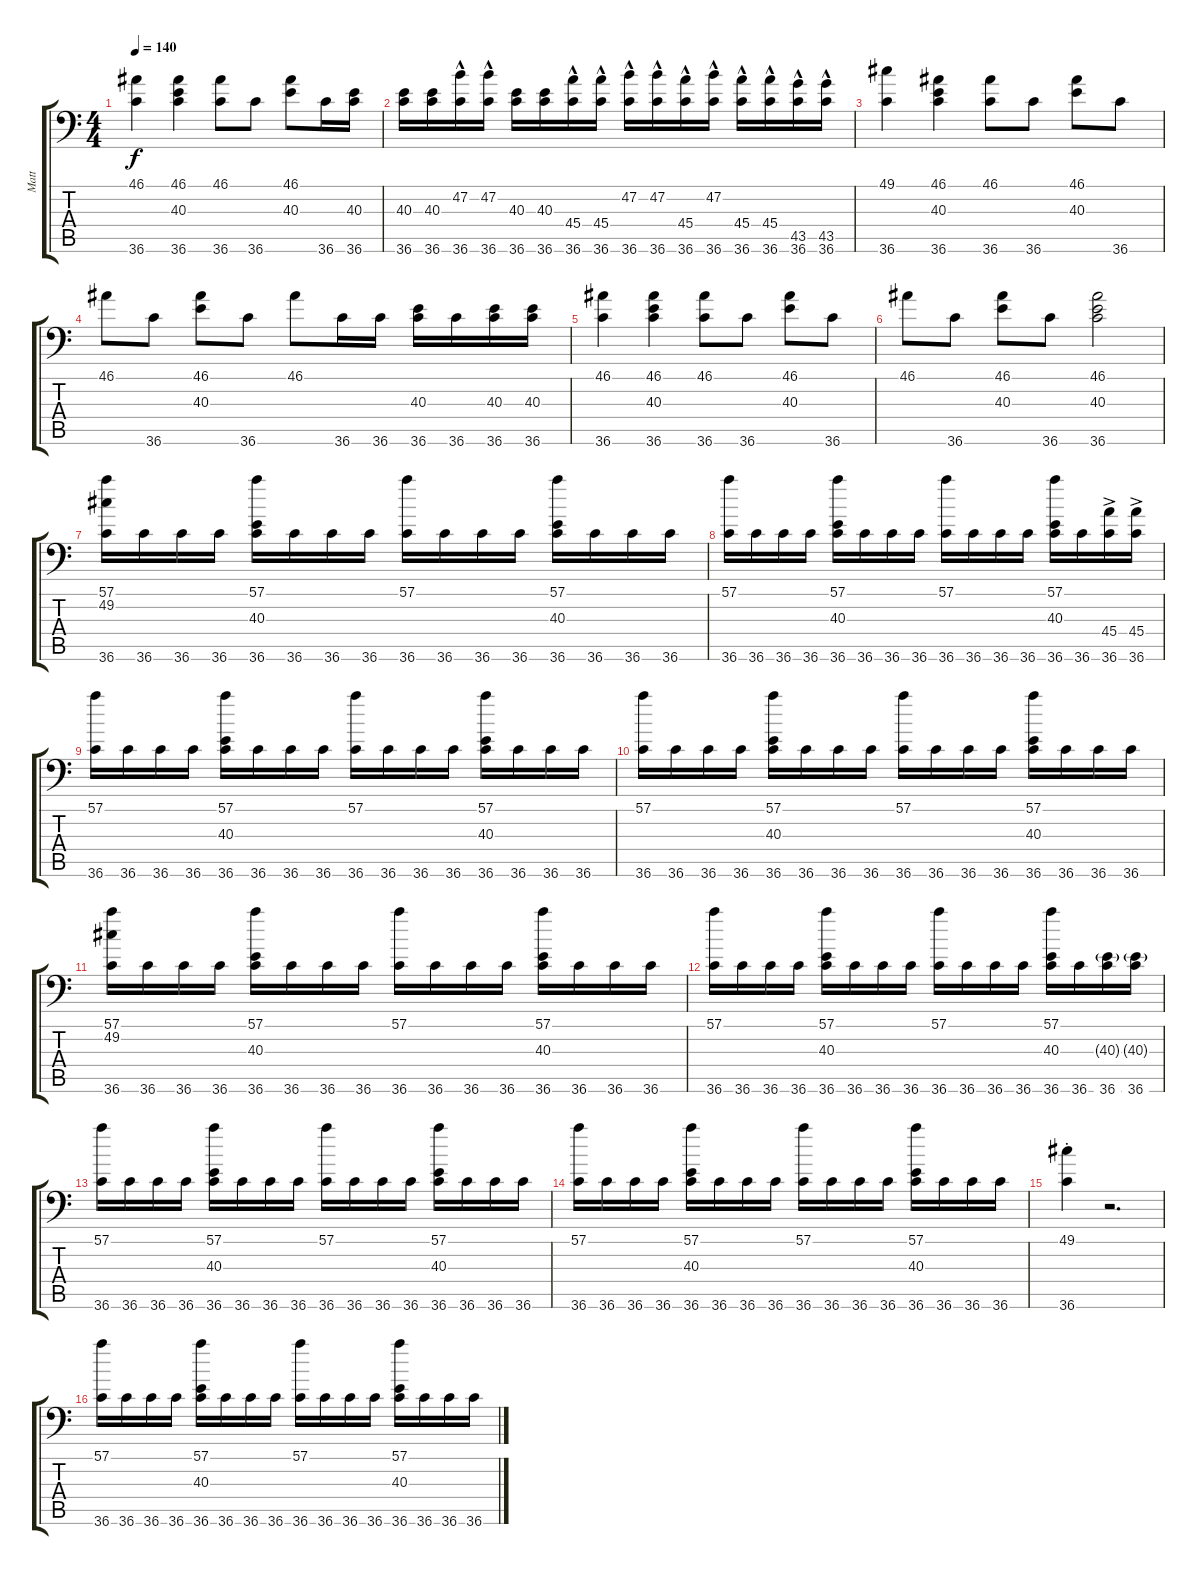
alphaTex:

\track ("Matt" "Matt") {instrument acousticgrandpiano}
\staff {score tabs}
\tuning (C-1 C-1 C-1 C-1 C-1 C-1) {hide}
\ts (4 4)
\tempo 140
\clef f4
\ks c
(46.1 36.6).4{dy f} (46.1 40.3 36.6).4 (46.1 36.6).8 36.6.8 (46.1 40.3).8 36.6.16 (40.3 36.6).16 |
(40.3 36.6).16 (40.3 36.6).16 (47.2{hac} 36.6).16 (47.2{hac} 36.6).16 (40.3 36.6).16 (40.3 36.6).16 (45.4{hac} 36.6).16 (45.4{hac} 36.6).16 (47.2{hac} 36.6).16 (47.2{hac} 36.6).16 (45.4{hac} 36.6).16 (47.2{hac} 36.6).16 (45.4{hac} 36.6).16 (45.4{hac} 36.6).16 (43.5{hac} 36.6).16 (43.5{hac} 36.6).16 |
(49.1 36.6).4 (46.1 40.3 36.6).4 (46.1 36.6).8 36.6.8 (46.1 40.3).8 36.6.8 |
46.1.8 36.6.8 (46.1 40.3).8 36.6.8 46.1.8 36.6.16 36.6.16 (40.3 36.6).16 36.6.16 (40.3 36.6).16 (40.3 36.6).16 |
(46.1 36.6).4 (46.1 40.3 36.6).4 (46.1 36.6).8 36.6.8 (46.1 40.3).8 36.6.8 |
46.1.8 36.6.8 (46.1 40.3).8 36.6.8 (46.1 40.3 36.6).2 |
(57.1 49.2 36.6).16 36.6.16 36.6.16 36.6.16 (57.1 40.3 36.6).16 36.6.16 36.6.16 36.6.16 (57.1 36.6).16 36.6.16 36.6.16 36.6.16 (57.1 40.3 36.6).16 36.6.16 36.6.16 36.6.16 |
(57.1 36.6).16 36.6.16 36.6.16 36.6.16 (57.1 40.3 36.6).16 36.6.16 36.6.16 36.6.16 (57.1 36.6).16 36.6.16 36.6.16 36.6.16 (57.1 40.3 36.6).16 36.6.16 (45.4{ac} 36.6).16 (45.4{ac} 36.6).16 |
(57.1 36.6).16 36.6.16 36.6.16 36.6.16 (57.1 40.3 36.6).16 36.6.16 36.6.16 36.6.16 (57.1 36.6).16 36.6.16 36.6.16 36.6.16 (57.1 40.3 36.6).16 36.6.16 36.6.16 36.6.16 |
(57.1 36.6).16 36.6.16 36.6.16 36.6.16 (57.1 40.3 36.6).16 36.6.16 36.6.16 36.6.16 (57.1 36.6).16 36.6.16 36.6.16 36.6.16 (57.1 40.3 36.6).16 36.6.16 36.6.16 36.6.16 |
(57.1 49.2 36.6).16 36.6.16 36.6.16 36.6.16 (57.1 40.3 36.6).16 36.6.16 36.6.16 36.6.16 (57.1 36.6).16 36.6.16 36.6.16 36.6.16 (57.1 40.3 36.6).16 36.6.16 36.6.16 36.6.16 |
(57.1 36.6).16 36.6.16 36.6.16 36.6.16 (57.1 40.3 36.6).16 36.6.16 36.6.16 36.6.16 (57.1 36.6).16 36.6.16 36.6.16 36.6.16 (57.1 40.3 36.6).16 36.6.16 (40.3{g} 36.6).16 (40.3{g} 36.6).16 |
(57.1 36.6).16 36.6.16 36.6.16 36.6.16 (57.1 40.3 36.6).16 36.6.16 36.6.16 36.6.16 (57.1 36.6).16 36.6.16 36.6.16 36.6.16 (57.1 40.3 36.6).16 36.6.16 36.6.16 36.6.16 |
(57.1 36.6).16 36.6.16 36.6.16 36.6.16 (57.1 40.3 36.6).16 36.6.16 36.6.16 36.6.16 (57.1 36.6).16 36.6.16 36.6.16 36.6.16 (57.1 40.3 36.6).16 36.6.16 36.6.16 36.6.16 |
(49.1{st} 36.6).4 r.2{d} |
(57.1 36.6).16 36.6.16 36.6.16 36.6.16 (57.1 40.3 36.6).16 36.6.16 36.6.16 36.6.16 (57.1 36.6).16 36.6.16 36.6.16 36.6.16 (57.1 40.3 36.6).16 36.6.16 36.6.16 36.6.16
